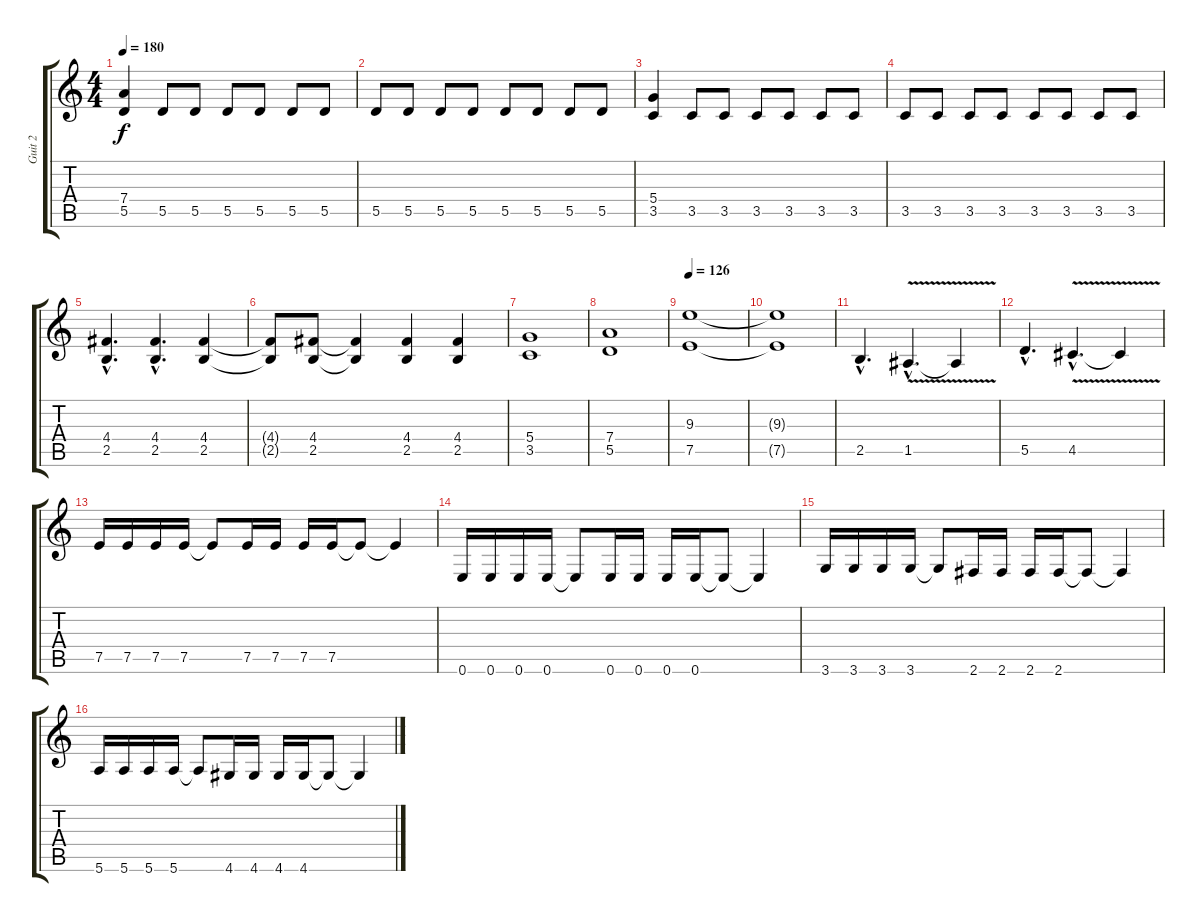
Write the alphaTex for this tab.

\track ("Guit 2" "Guit 2") {instrument overdrivenguitar}
\staff {score tabs}
\tuning (E4 B3 G3 D3 A2 E2) {hide}
\ts (4 4)
\tempo 180
\clef g2
\ks c
(7.4 5.5).4{dy f} 5.5.8 5.5.8 5.5.8 5.5.8 5.5.8 5.5.8 |
5.5.8 5.5.8 5.5.8 5.5.8 5.5.8 5.5.8 5.5.8 5.5.8 |
(5.4 3.5).4 3.5.8 3.5.8 3.5.8 3.5.8 3.5.8 3.5.8 |
3.5.8 3.5.8 3.5.8 3.5.8 3.5.8 3.5.8 3.5.8 3.5.8 |
(4.4{hac} 2.5{hac}).4{d} (4.4{hac} 2.5{hac}).4{d} (4.4 2.5).4 |
(4.4{t} 2.5{t}).8 (4.4 2.5).8 (4.4{t} 2.5{t}).4 (4.4 2.5).4 (4.4 2.5).4 |
(5.4 3.5).1 |
(7.4 5.5).1 |
\tempo 126
(9.3 7.5).1 |
(9.3{t} 7.5{t}).1 |
2.5{hac}.4{d} 1.5{v hac}.4{d} 1.5{t}.4 |
5.5{hac}.4{d} 4.5{v hac}.4{d} 4.5{t}.4 |
7.5.16 7.5.16 7.5.16 7.5.16 7.5{t}.8 7.5.16 7.5.16 7.5.16 7.5.16 7.5{t}.8 7.5{t}.4 |
0.6.16 0.6.16 0.6.16 0.6.16 0.6{t}.8 0.6.16 0.6.16 0.6.16 0.6.16 0.6{t}.8 0.6{t}.4 |
3.6.16 3.6.16 3.6.16 3.6.16 3.6{t}.8 2.6.16 2.6.16 2.6.16 2.6.16 2.6{t}.8 2.6{t}.4 |
5.6.16 5.6.16 5.6.16 5.6.16 5.6{t}.8 4.6.16 4.6.16 4.6.16 4.6.16 4.6{t}.8 4.6{t}.4
